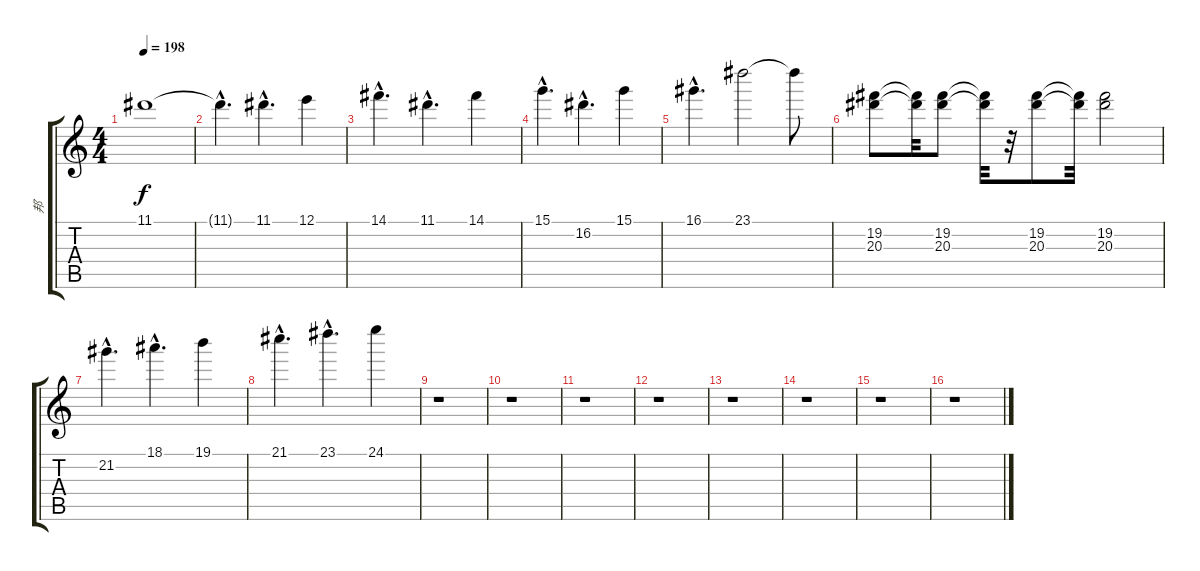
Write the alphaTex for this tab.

\track ("邦" "邦") {instrument distortionguitar}
\staff {score tabs}
\tuning (E4 B3 G3 D3 A2 E2) {hide}
\ts (4 4)
\tempo 198
\clef g2
\ks c
11.1.1{dy f} |
11.1{hac t}.4{d} 11.1{hac}.4{d} 12.1.4 |
14.1{hac}.4{d} 11.1{hac}.4{d} 14.1.4 |
15.1{hac}.4{d} 16.2{hac}.4{d} 15.1.4 |
16.1{hac}.4{d} 23.1.2 23.1{t}.8 |
(19.2 20.3).8 (19.2{t} 20.3{t}).32 (19.2 20.3).8 (19.2{t} 20.3{t}).32 r.32 (19.2 20.3).8 (19.2{t} 20.3{t}).32 (19.2 20.3).2 |
21.2{hac}.4{d} 18.1{hac}.4{d} 19.1.4 |
21.1{hac}.4{d} 23.1{hac}.4{d} 24.1.4 |
r.1 |
r.1 |
r.1 |
r.1 |
r.1 |
r.1 |
r.1 |
r.1
